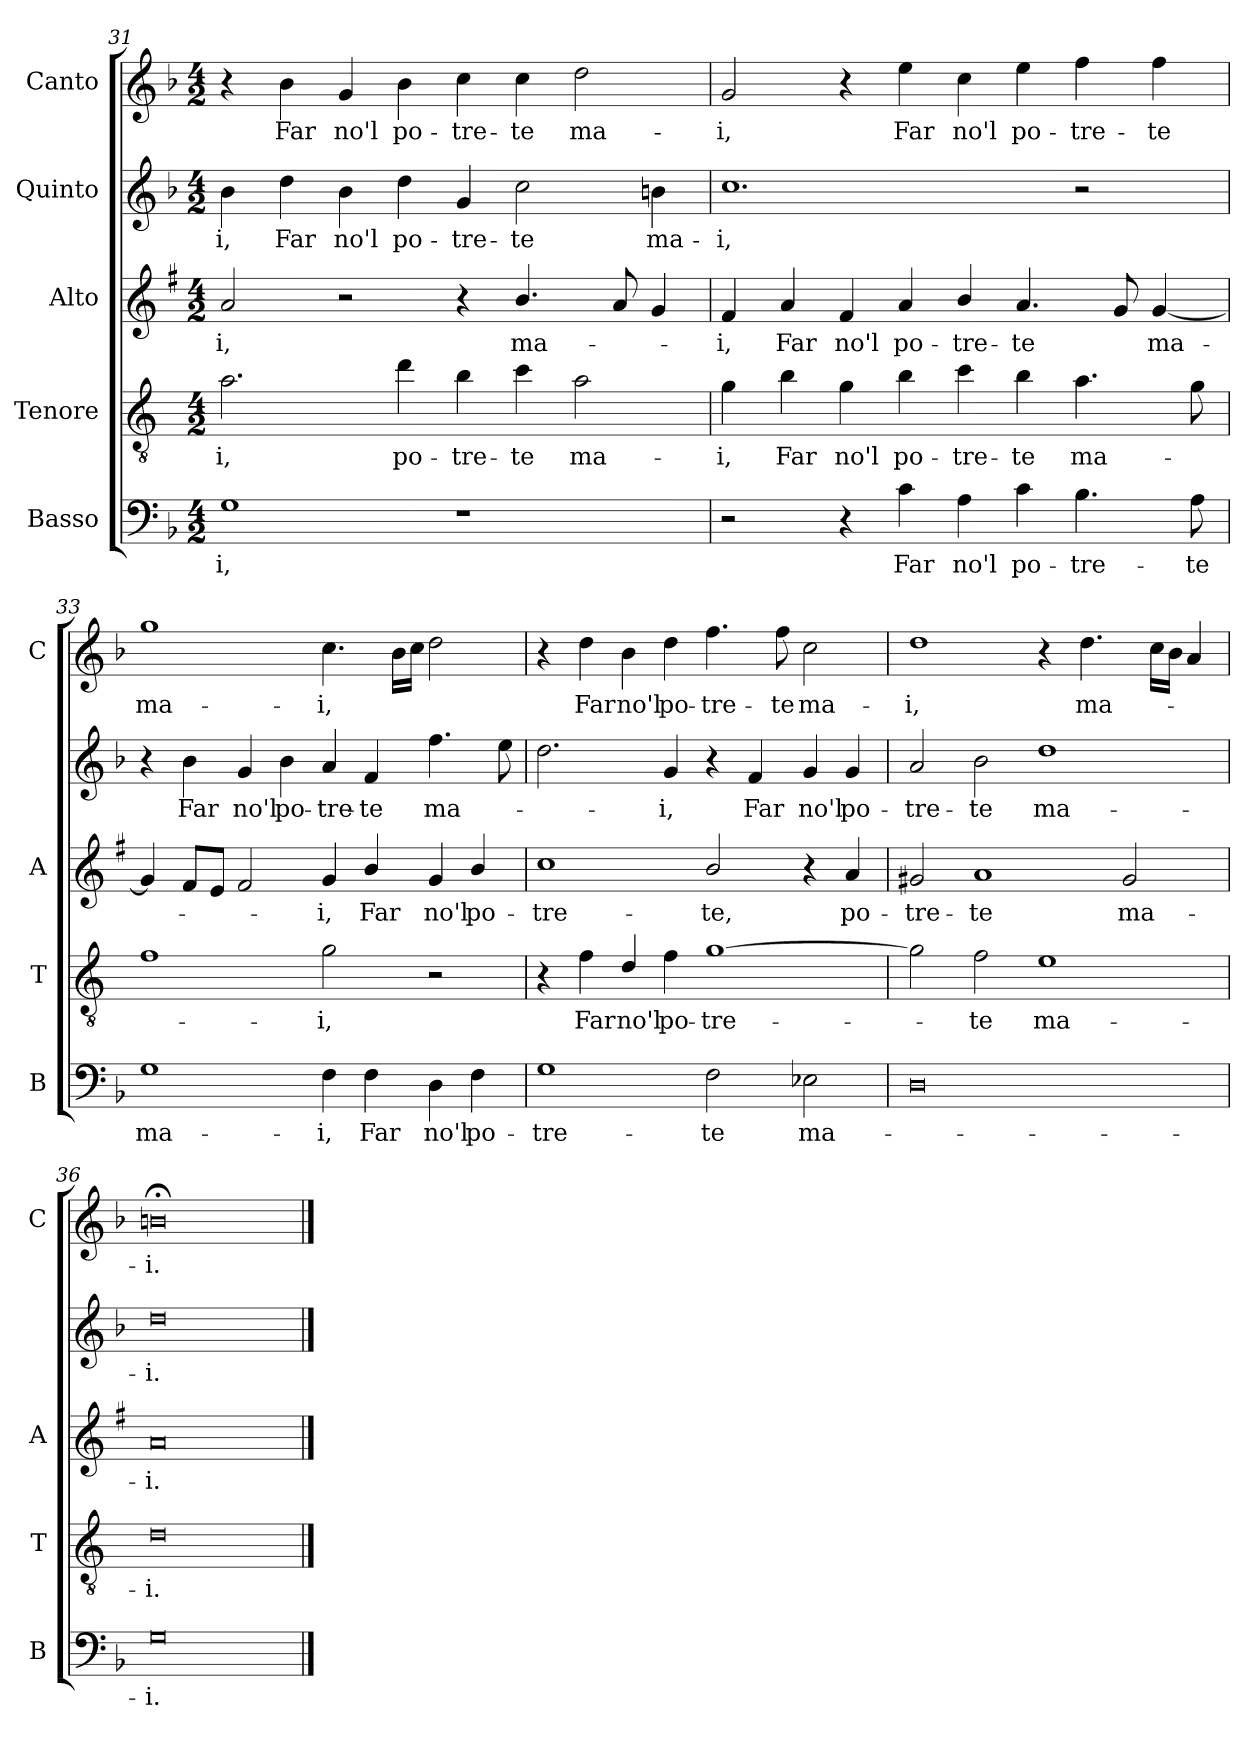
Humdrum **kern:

**kern	**text	**kern	**text	**kern	**text	**kern	**text	**kern	**text
*part5	*part5	*part4	*part4	*part3	*part3	*part2	*part2	*part1	*part1
*staff5	*staff5	*staff4	*staff4	*staff3	*staff3	*staff2	*staff2	*staff1	*staff1
*I"Basso	*	*I"Tenore	*	*I"Alto	*	*I"Quinto	*	*I"Canto	*
*I'B	*	*I'T	*	*I'A	*	*	*	*I'C	*
*clefF4	*	*clefGv2	*	*clefG2	*	*clefG2	*	*clefG2	*
*	*	*ITrd4c7	*	*ITrd1c2	*	*	*	*	*
*k[b-]	*	*k[b-]	*	*k[b-]	*	*k[b-]	*	*k[b-]	*
*F:	*	*F:	*	*F:	*	*F:	*	*F:	*
*M4/2	*	*M4/2	*	*M4/2	*	*M4/2	*	*M4/2	*
=31	=31	=31	=31	=31	=31	=31	=31	=31	=31
!	!LO:LY:b	!	!LO:LY:b	!	!LO:LY:b	!	!LO:LY:b	!	!
1G	-i,	2.d\	-i,	2g/	-i,	4b-\	-i,	4r	.
!	!	!	!	!	!	!	!LO:LY:b	!	!LO:LY:b
.	.	.	.	.	.	4dd\	Far	4b-\	Far
!	!	!	!	!	!	!	!LO:LY:b	!	!LO:LY:b
.	.	.	.	2r	.	4b-\	no'l	4g/	no'l
!	!	!	!LO:LY:b	!	!	!	!LO:LY:b	!	!LO:LY:b
.	.	4g\	po-	.	.	4dd\	po-	4b-\	po-
!	!	!	!LO:LY:b	!	!	!	!LO:LY:b	!	!LO:LY:b
1r	.	4e\	-tre-	4r	.	4g/	-tre-	4cc\	-tre-
!	!	!	!LO:LY:b	!	!LO:LY:b	!	!LO:LY:b	!	!LO:LY:b
.	.	4f\	-te	4.a/	ma-	2cc\	-te	4cc\	-te
!	!	!	!LO:LY:b	!	!	!	!	!	!LO:LY:b
.	.	2d\	ma-	.	.	.	.	2dd\	ma-
.	.	.	.	8g/	.	.	.	.	.
!	!	!	!	!	!	!	!LO:LY:b	!	!
.	.	.	.	4f/	.	4bn\	ma-	.	.
=32	=32	=32	=32	=32	=32	=32	=32	=32	=32
!	!	!	!LO:LY:b	!	!LO:LY:b	!	!LO:LY:b	!	!LO:LY:b
2r	.	4c\	-i,	4e/	-i,	1.cc	-i,	2g/	-i,
!	!	!	!LO:LY:b	!	!LO:LY:b	!	!	!	!
.	.	4e\	Far	4g/	Far	.	.	.	.
!	!	!	!LO:LY:b	!	!LO:LY:b	!	!	!	!
4r	.	4c\	no'l	4e/	no'l	.	.	4r	.
!	!LO:LY:b	!	!LO:LY:b	!	!LO:LY:b	!	!	!	!LO:LY:b
4c\	Far	4e\	po-	4g/	po-	.	.	4ee\	Far
!	!LO:LY:b	!	!LO:LY:b	!	!LO:LY:b	!	!	!	!LO:LY:b
4A\	no'l	4f\	-tre-	4a/	-tre-	.	.	4cc\	no'l
!	!LO:LY:b	!	!LO:LY:b	!	!LO:LY:b	!	!	!	!LO:LY:b
4c\	po-	4e\	-te	4.g/	-te	.	.	4ee\	po-
!	!LO:LY:b	!	!LO:LY:b	!	!	!	!	!	!LO:LY:b
4.B-\	-tre-	4.d\	ma-	.	.	2r	.	4ff\	-tre-
.	.	.	.	8f/	.	.	.	.	.
!	!	!	!	!	!LO:LY:b	!	!	!	!LO:LY:b
.	.	.	.	[4f/	ma-	.	.	4ff\	-te
!	!LO:LY:b	!	!	!	!	!	!	!	!
8A\	-te	8c\	.	.	.	.	.	.	.
!!LO:LB:g=z
=33	=33	=33	=33	=33	=33	=33	=33	=33	=33
!	!LO:LY:b	!	!	!	!	!	!	!	!LO:LY:b
1G	ma-	1B-	.	4f/]	.	4r	.	1gg	ma-
!	!	!	!	!	!	!	!LO:LY:b	!	!
.	.	.	.	8e/L	.	4b-\	Far	.	.
.	.	.	.	8d/J	.	.	.	.	.
!	!	!	!	!	!	!	!LO:LY:b	!	!
.	.	.	.	2e/	.	4g/	no'l	.	.
!	!	!	!	!	!	!	!LO:LY:b	!	!
.	.	.	.	.	.	4b-\	po-	.	.
!	!LO:LY:b	!	!LO:LY:b	!	!LO:LY:b	!	!LO:LY:b	!	!LO:LY:b
4F\	-i,	2c\	-i,	4f/	-i,	4a/	-tre-	4.cc\	-i,
!	!LO:LY:b	!	!	!	!LO:LY:b	!	!LO:LY:b	!	!
4F\	Far	.	.	4a/	Far	4f/	-te	.	.
.	.	.	.	.	.	.	.	16b-\LL	.
.	.	.	.	.	.	.	.	16cc\JJ	.
!	!LO:LY:b	!	!	!	!LO:LY:b	!	!LO:LY:b	!	!
4D\	no'l	2r	.	4f/	no'l	4.ff\	ma-	2dd\	.
!	!LO:LY:b	!	!	!	!LO:LY:b	!	!	!	!
4F\	po-	.	.	4a/	po-	.	.	.	.
.	.	.	.	.	.	8ee\	.	.	.
=34	=34	=34	=34	=34	=34	=34	=34	=34	=34
!	!LO:LY:b	!	!	!	!LO:LY:b	!	!	!	!
1G	-tre-	4r	.	1b-	-tre-	2.dd\	.	4r	.
!	!	!	!LO:LY:b	!	!	!	!	!	!LO:LY:b
.	.	4B-\	Far	.	.	.	.	4dd\	Far
!	!	!	!LO:LY:b	!	!	!	!	!	!LO:LY:b
.	.	4G/	no'l	.	.	.	.	4b-\	no'l
!	!	!	!LO:LY:b	!	!	!	!LO:LY:b	!	!LO:LY:b
.	.	4B-\	po-	.	.	4g/	-i,	4dd\	po-
!	!LO:LY:b	!	!LO:LY:b	!	!LO:LY:b	!	!	!	!LO:LY:b
2F\	-te	[1c	-tre-	2a/	-te,	4r	.	4.ff\	-tre-
!	!	!	!	!	!	!	!LO:LY:b	!	!
.	.	.	.	.	.	4f/	Far	.	.
!	!	!	!	!	!	!	!	!	!LO:LY:b
.	.	.	.	.	.	.	.	8ff\	-te
!	!LO:LY:b	!	!	!	!	!	!LO:LY:b	!	!LO:LY:b
2E-X\	ma-	.	.	4r	.	4g/	no'l	2cc\	ma-
!	!	!	!	!	!LO:LY:b	!	!LO:LY:b	!	!
.	.	.	.	4g/	po-	4g/	po-	.	.
=35	=35	=35	=35	=35	=35	=35	=35	=35	=35
!	!	!	!	!	!LO:LY:b	!	!LO:LY:b	!	!LO:LY:b
0D	.	2c\]	.	2f#X/	-tre-	2a/	-tre-	1dd	-i,
!	!	!	!LO:LY:b	!	!LO:LY:b	!	!LO:LY:b	!	!
.	.	2B-\	-te	1g	-te	2b-\	-te	.	.
!	!	!	!LO:LY:b	!	!	!	!LO:LY:b	!	!
.	.	1A	ma-	.	.	1dd	ma-	4r	.
!	!	!	!	!	!	!	!	!	!LO:LY:b
.	.	.	.	.	.	.	.	4.dd\	ma-
!	!	!	!	!	!LO:LY:b	!	!	!	!
.	.	.	.	2f#/	ma-	.	.	.	.
.	.	.	.	.	.	.	.	16cc\LL	.
.	.	.	.	.	.	.	.	16b-\JJ	.
.	.	.	.	.	.	.	.	4a/	.
=36	=36	=36	=36	=36	=36	=36	=36	=36	=36
!	!LO:LY:b	!	!LO:LY:b	!	!LO:LY:b	!	!LO:LY:b	!	!LO:LY:b
0G	-i.	0G	-i.	0g	-i.	0dd	-i.	0bn;<	-i.
==	==	==	==	==	==	==	==	==	==
*-	*-	*-	*-	*-	*-	*-	*-	*-	*-
